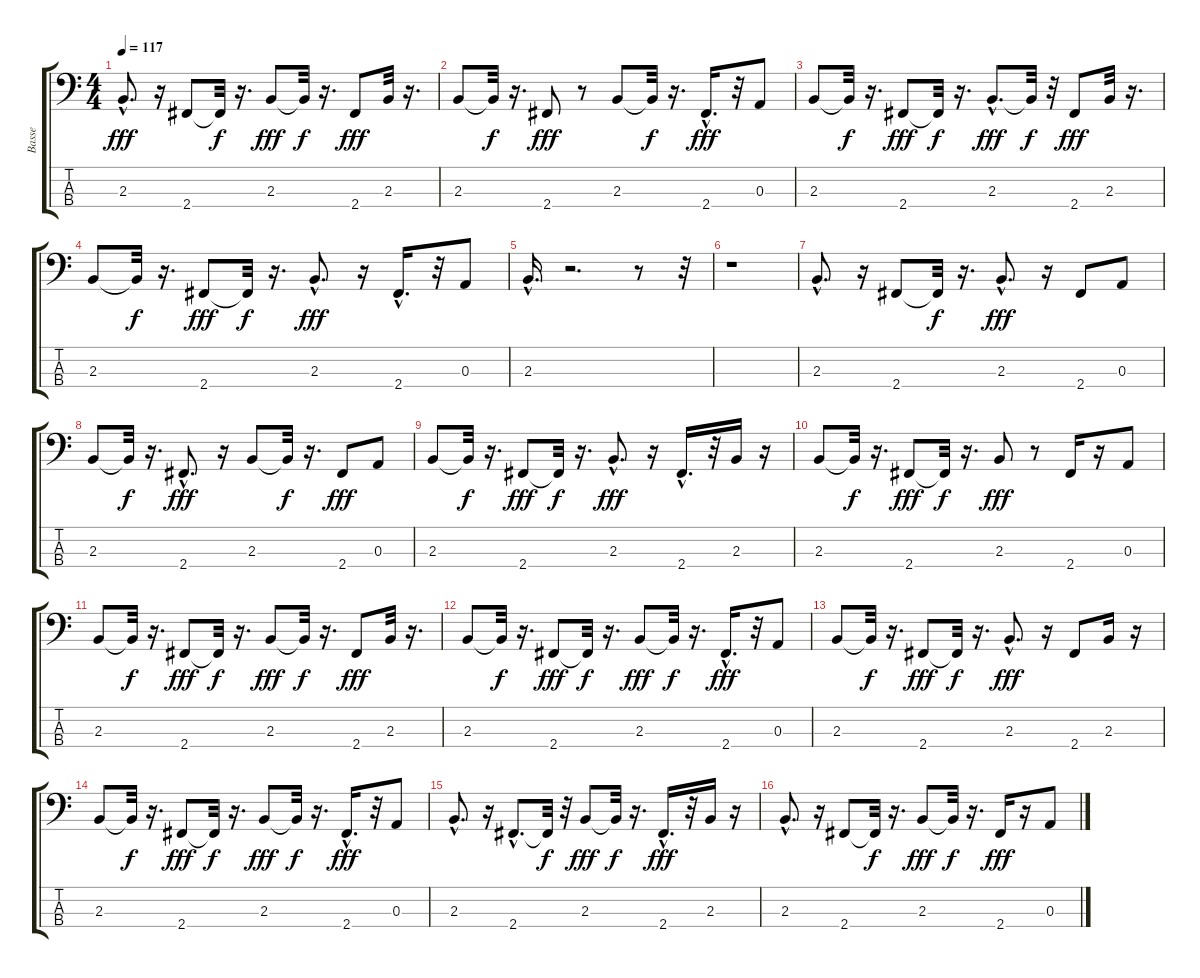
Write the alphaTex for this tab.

\track ("Basse" "Basse") {instrument electricbassfinger}
\staff {score tabs}
\tuning (G2 D2 A1 E1) {hide}
\ts (4 4)
\tempo 117
\clef f4
\ks c
2.3{hac}.8{d dy fff} r.16 2.4.8 2.4{t}.32{dy f} r.16{d} 2.3.8{dy fff} 2.3{t}.32{dy f} r.16{d} 2.4.8{dy fff} 2.3.32 r.16{d} |
2.3.8 2.3{t}.32{dy f} r.16{d} 2.4.8{dy fff} r.8 2.3.8 2.3{t}.32{dy f} r.16{d} 2.4{hac}.16{d dy fff} r.32 0.3.8 |
2.3.8 2.3{t}.32{dy f} r.16{d} 2.4.8{dy fff} 2.4{t}.32{dy f} r.16{d} 2.3{hac}.8{d dy fff} 2.3{t}.32{dy f} r.32 2.4.8{dy fff} 2.3.32 r.16{d} |
2.3.8 2.3{t}.32{dy f} r.16{d} 2.4.8{dy fff} 2.4{t}.32{dy f} r.16{d} 2.3{hac}.8{d dy fff} r.16 2.4{hac}.16{d} r.32 0.3.8 |
2.3{hac}.16{d} r.2{d} r.8 r.32 |
r.1 |
2.3{hac}.8{d} r.16 2.4.8 2.4{t}.32{dy f} r.16{d} 2.3{hac}.8{d dy fff} r.16 2.4.8 0.3.8 |
2.3.8 2.3{t}.32{dy f} r.16{d} 2.4{hac}.8{d dy fff} r.16 2.3.8 2.3{t}.32{dy f} r.16{d} 2.4.8{dy fff} 0.3.8 |
2.3.8 2.3{t}.32{dy f} r.16{d} 2.4.8{dy fff} 2.4{t}.32{dy f} r.16{d} 2.3{hac}.8{d dy fff} r.16 2.4{hac}.16{d} r.32 2.3.16 r.16 |
2.3.8 2.3{t}.32{dy f} r.16{d} 2.4.8{dy fff} 2.4{t}.32{dy f} r.16{d} 2.3.8{dy fff} r.8 2.4.16 r.16 0.3.8 |
2.3.8 2.3{t}.32{dy f} r.16{d} 2.4.8{dy fff} 2.4{t}.32{dy f} r.16{d} 2.3.8{dy fff} 2.3{t}.32{dy f} r.16{d} 2.4.8{dy fff} 2.3.32 r.16{d} |
2.3.8 2.3{t}.32{dy f} r.16{d} 2.4.8{dy fff} 2.4{t}.32{dy f} r.16{d} 2.3.8{dy fff} 2.3{t}.32{dy f} r.16{d} 2.4{hac}.16{d dy fff} r.32 0.3.8 |
2.3.8 2.3{t}.32{dy f} r.16{d} 2.4.8{dy fff} 2.4{t}.32{dy f} r.16{d} 2.3{hac}.8{d dy fff} r.16 2.4.8 2.3.16 r.16 |
2.3.8 2.3{t}.32{dy f} r.16{d} 2.4.8{dy fff} 2.4{t}.32{dy f} r.16{d} 2.3.8{dy fff} 2.3{t}.32{dy f} r.16{d} 2.4{hac}.16{d dy fff} r.32 0.3.8 |
2.3{hac}.8{d} r.16 2.4{hac}.8{d} 2.4{t}.32{dy f} r.32 2.3.8{dy fff} 2.3{t}.32{dy f} r.16{d} 2.4{hac}.16{d dy fff} r.32 2.3.16 r.16 |
2.3{hac}.8{d} r.16 2.4.8 2.4{t}.32{dy f} r.16{d} 2.3.8{dy fff} 2.3{t}.32{dy f} r.16{d} 2.4.16{dy fff} r.16 0.3.8
